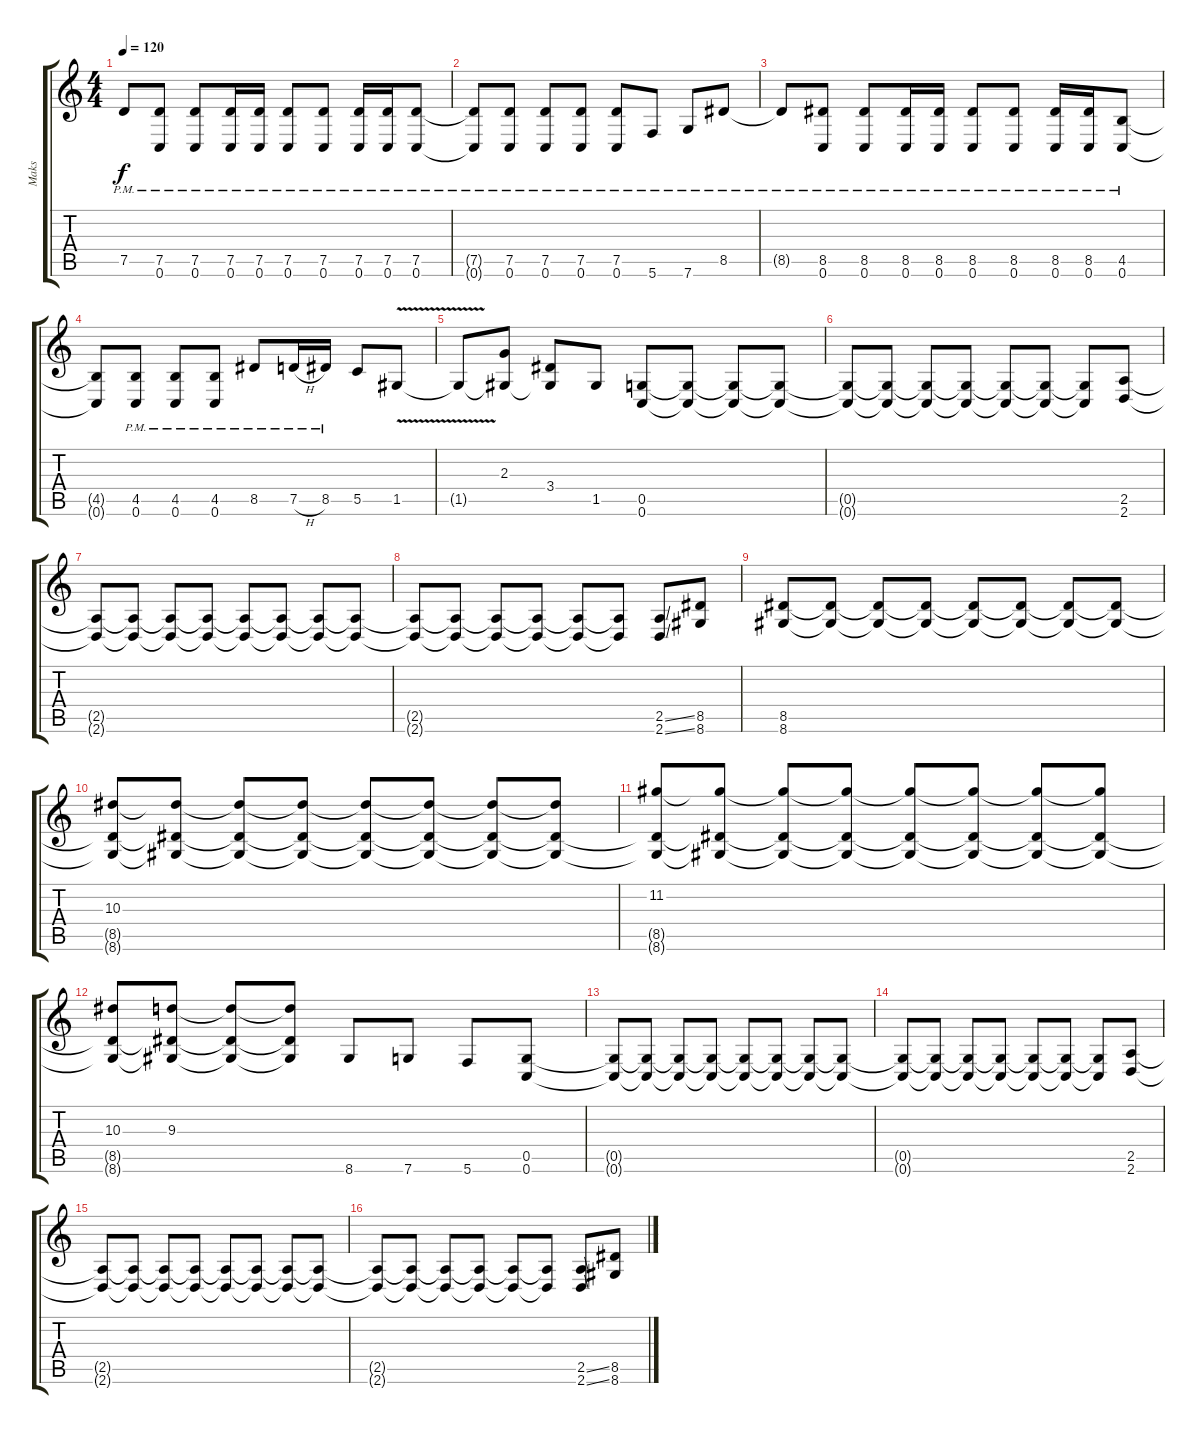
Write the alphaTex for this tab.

\track ("Maks" "Maks") {instrument distortionguitar}
\staff {score tabs}
\tuning (D4 A3 F3 C3 G2 C2) {hide}
\ts (4 4)
\tempo 120
\clef g2
\ks c
7.5{pm t}.8{dy f} (7.5{pm} 0.6{pm}).8 (7.5{pm} 0.6{pm}).8 (7.5{pm} 0.6{pm}).16 (7.5{pm} 0.6{pm}).16 (7.5{pm} 0.6{pm}).8 (7.5{pm} 0.6{pm}).8 (7.5{pm} 0.6{pm}).16 (7.5{pm} 0.6{pm}).16 (7.5{pm} 0.6{pm}).8 |
(7.5{pm t} 0.6{pm t}).8 (7.5{pm} 0.6{pm}).8 (7.5{pm} 0.6{pm}).8 (7.5{pm} 0.6{pm}).8 (7.5{pm} 0.6{pm}).8 5.6{pm}.8 7.6{pm}.8 8.5{pm}.8 |
8.5{pm t}.8 (8.5{pm} 0.6{pm}).8 (8.5{pm} 0.6{pm}).8 (8.5{pm} 0.6{pm}).16 (8.5{pm} 0.6{pm}).16 (8.5{pm} 0.6{pm}).8 (8.5{pm} 0.6{pm}).8 (8.5{pm} 0.6{pm}).16 (8.5{pm} 0.6{pm}).16 (4.5{pm} 0.6{pm}).8 |
(4.5{t} 0.6{t}).8 (4.5{pm} 0.6{pm}).8 (4.5{pm} 0.6{pm}).8 (4.5{pm} 0.6{pm}).8 8.5{pm}.8 7.5{h pm}.16 8.5{pm}.16 5.5.8 1.5{v}.8 |
1.5{t}.8 (2.3 1.5{t}).8 (3.4 1.5{t}).8 1.5.8 (0.5 0.6).8 (0.5{t} 0.6{t}).8 (0.5{t} 0.6{t}).8 (0.5{t} 0.6{t}).8 |
(0.5{t} 0.6{t}).8 (0.5{t} 0.6{t}).8 (0.5{t} 0.6{t}).8 (0.5{t} 0.6{t}).8 (0.5{t} 0.6{t}).8 (0.5{t} 0.6{t}).8 (0.5{t} 0.6{t}).8 (2.5 2.6).8 |
(2.5{t} 2.6{t}).8 (2.5{t} 2.6{t}).8 (2.5{t} 2.6{t}).8 (2.5{t} 2.6{t}).8 (2.5{t} 2.6{t}).8 (2.5{t} 2.6{t}).8 (2.5{t} 2.6{t}).8 (2.5{t} 2.6{t}).8 |
(2.5{t} 2.6{t}).8 (2.5{t} 2.6{t}).8 (2.5{t} 2.6{t}).8 (2.5{t} 2.6{t}).8 (2.5{t} 2.6{t}).8 (2.5{t} 2.6{t}).8 (2.5{ss} 2.6{ss}).8 (8.5 8.6).8 |
(8.5 8.6).8 (8.5{t} 8.6{t}).8 (8.5{t} 8.6{t}).8 (8.5{t} 8.6{t}).8 (8.5{t} 8.6{t}).8 (8.5{t} 8.6{t}).8 (8.5{t} 8.6{t}).8 (8.5{t} 8.6{t}).8 |
(10.3 8.5{t} 8.6{t}).8 (10.3{t} 8.5{t} 8.6{t}).8 (10.3{t} 8.5{t} 8.6{t}).8 (10.3{t} 8.5{t} 8.6{t}).8 (10.3{t} 8.5{t} 8.6{t}).8 (10.3{t} 8.5{t} 8.6{t}).8 (10.3{t} 8.5{t} 8.6{t}).8 (10.3{t} 8.5{t} 8.6{t}).8 |
(11.2 8.5{t} 8.6{t}).8 (11.2{t} 8.5{t} 8.6{t}).8 (11.2{t} 8.5{t} 8.6{t}).8 (11.2{t} 8.5{t} 8.6{t}).8 (11.2{t} 8.5{t} 8.6{t}).8 (11.2{t} 8.5{t} 8.6{t}).8 (11.2{t} 8.5{t} 8.6{t}).8 (11.2{t} 8.5{t} 8.6{t}).8 |
(10.3 8.5{t} 8.6{t}).8 (9.3 8.5{t} 8.6{t}).8 (9.3{t} 8.5{t} 8.6{t}).8 (9.3{t} 8.5{t} 8.6{t}).8 8.6.8 7.6.8 5.6.8 (0.5 0.6).8 |
(0.5{t} 0.6{t}).8 (0.5{t} 0.6{t}).8 (0.5{t} 0.6{t}).8 (0.5{t} 0.6{t}).8 (0.5{t} 0.6{t}).8 (0.5{t} 0.6{t}).8 (0.5{t} 0.6{t}).8 (0.5{t} 0.6{t}).8 |
(0.5{t} 0.6{t}).8 (0.5{t} 0.6{t}).8 (0.5{t} 0.6{t}).8 (0.5{t} 0.6{t}).8 (0.5{t} 0.6{t}).8 (0.5{t} 0.6{t}).8 (0.5{t} 0.6{t}).8 (2.5 2.6).8 |
(2.5{t} 2.6{t}).8 (2.5{t} 2.6{t}).8 (2.5{t} 2.6{t}).8 (2.5{t} 2.6{t}).8 (2.5{t} 2.6{t}).8 (2.5{t} 2.6{t}).8 (2.5{t} 2.6{t}).8 (2.5{t} 2.6{t}).8 |
(2.5{t} 2.6{t}).8 (2.5{t} 2.6{t}).8 (2.5{t} 2.6{t}).8 (2.5{t} 2.6{t}).8 (2.5{t} 2.6{t}).8 (2.5{t} 2.6{t}).8 (2.5{ss} 2.6{ss}).8 (8.5 8.6).8
